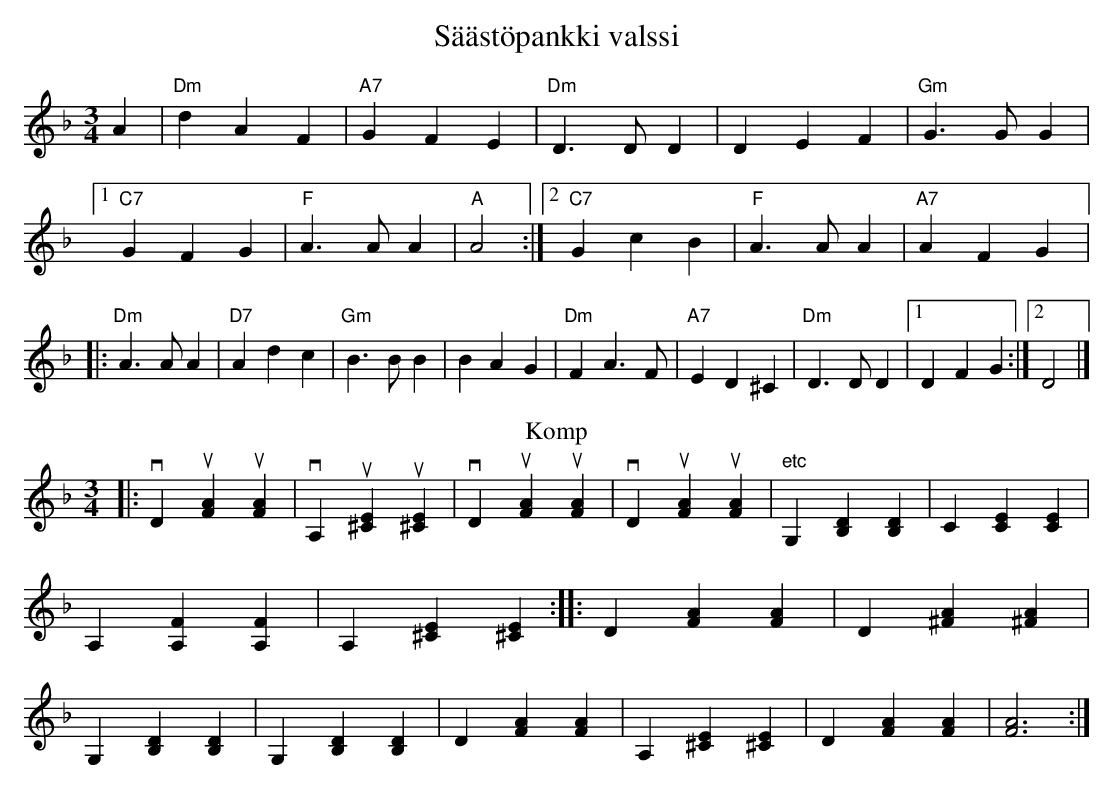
X:1
T:Säästöpankki valssi
M:3/4
L:1/4
K:Dm
A |"Dm"d A F|"A7"G F E|"Dm"D>D D|D E F|"Gm"G>G G|\
[1"C7"G F G|"F"A>A A|"A"A2 :|[2"C7"G c B|"F"A>A A|"A7"A F G\
|:"Dm"A>A A|"D7"A d c|"Gm"B>B B|B A G|\
"Dm"F A>F|"A7"E D ^C|"Dm"D>D D|[1D F G:|[2D2|]\
T:Komp\
|:vDu[FA]u[FA]|vA,u[^CE]u[^CE]|vDu[FA]u[FA]|vDu[FA]u[FA]|\
"etc"G,[B,D][B,D]|C[CE][CE]|A,[A,F][A,F]|A,[^CE][^CE]::\
D[FA][FA]|D[^FA][^FA]|G,[B,D][B,D]|G,[B,D][B,D]|\
D[FA][FA]|A,[^CE][^CE]|D[FA][FA]|[F3A3]:|
